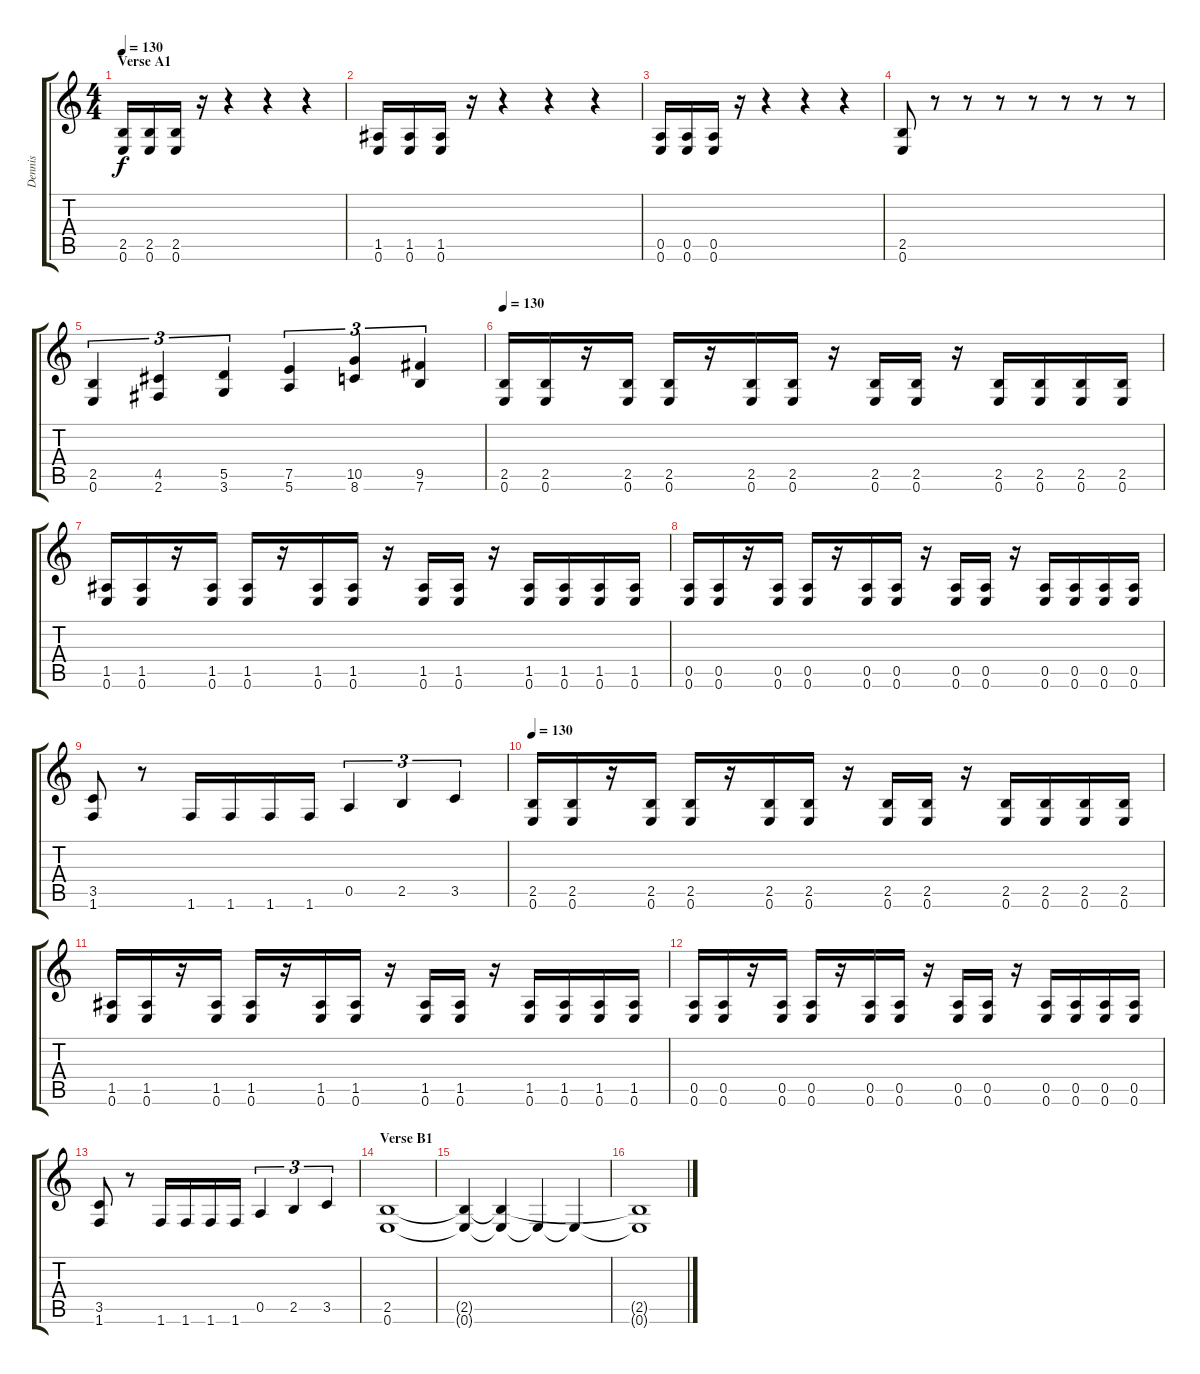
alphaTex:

\track ("Dennis" "Dennis") {instrument distortionguitar}
\staff {score tabs}
\tuning (E4 B3 G3 D3 A2 E2) {hide}
\ts (4 4)
\section ("" "Verse A1")
\tempo 130
\clef g2
\ks c
(2.5 0.6).16{dy f} (2.5 0.6).16 (2.5 0.6).16 r.16 r.4 r.4 r.4 |
(1.5 0.6).16 (1.5 0.6).16 (1.5 0.6).16 r.16 r.4 r.4 r.4 |
(0.5 0.6).16 (0.5 0.6).16 (0.5 0.6).16 r.16 r.4 r.4 r.4 |
(2.5 0.6).8 r.8 r.8 r.8 r.8 r.8 r.8 r.8 |
(2.5 0.6).4{tu (3 2)} (4.5 2.6).4{tu (3 2)} (5.5 3.6).4{tu (3 2)} (7.5 5.6).4{tu (3 2)} (10.5 8.6).4{tu (3 2)} (9.5 7.6).4{tu (3 2)} |
\tempo 130
(2.5 0.6).16 (2.5 0.6).16 r.16 (2.5 0.6).16 (2.5 0.6).16 r.16 (2.5 0.6).16 (2.5 0.6).16 r.16 (2.5 0.6).16 (2.5 0.6).16 r.16 (2.5 0.6).16 (2.5 0.6).16 (2.5 0.6).16 (2.5 0.6).16 |
(1.5 0.6).16 (1.5 0.6).16 r.16 (1.5 0.6).16 (1.5 0.6).16 r.16 (1.5 0.6).16 (1.5 0.6).16 r.16 (1.5 0.6).16 (1.5 0.6).16 r.16 (1.5 0.6).16 (1.5 0.6).16 (1.5 0.6).16 (1.5 0.6).16 |
(0.5 0.6).16 (0.5 0.6).16 r.16 (0.5 0.6).16 (0.5 0.6).16 r.16 (0.5 0.6).16 (0.5 0.6).16 r.16 (0.5 0.6).16 (0.5 0.6).16 r.16 (0.5 0.6).16 (0.5 0.6).16 (0.5 0.6).16 (0.5 0.6).16 |
(3.5 1.6).8 r.8 1.6.16 1.6.16 1.6.16 1.6.16 0.5.4{tu (3 2)} 2.5.4{tu (3 2)} 3.5.4{tu (3 2)} |
\tempo 130
(2.5 0.6).16 (2.5 0.6).16 r.16 (2.5 0.6).16 (2.5 0.6).16 r.16 (2.5 0.6).16 (2.5 0.6).16 r.16 (2.5 0.6).16 (2.5 0.6).16 r.16 (2.5 0.6).16 (2.5 0.6).16 (2.5 0.6).16 (2.5 0.6).16 |
(1.5 0.6).16 (1.5 0.6).16 r.16 (1.5 0.6).16 (1.5 0.6).16 r.16 (1.5 0.6).16 (1.5 0.6).16 r.16 (1.5 0.6).16 (1.5 0.6).16 r.16 (1.5 0.6).16 (1.5 0.6).16 (1.5 0.6).16 (1.5 0.6).16 |
(0.5 0.6).16 (0.5 0.6).16 r.16 (0.5 0.6).16 (0.5 0.6).16 r.16 (0.5 0.6).16 (0.5 0.6).16 r.16 (0.5 0.6).16 (0.5 0.6).16 r.16 (0.5 0.6).16 (0.5 0.6).16 (0.5 0.6).16 (0.5 0.6).16 |
(3.5 1.6).8 r.8 1.6.16 1.6.16 1.6.16 1.6.16 0.5.4{tu (3 2)} 2.5.4{tu (3 2)} 3.5.4{tu (3 2)} |
\section ("" "Verse B1")
(2.5 0.6).1{volume 5} |
(2.5{t} 0.6{t}).4 (2.5{t} 0.6{t}).4 0.6{t}.4 0.6{t}.4 |
(2.5{t} 0.6{t}).1{volume 1}
